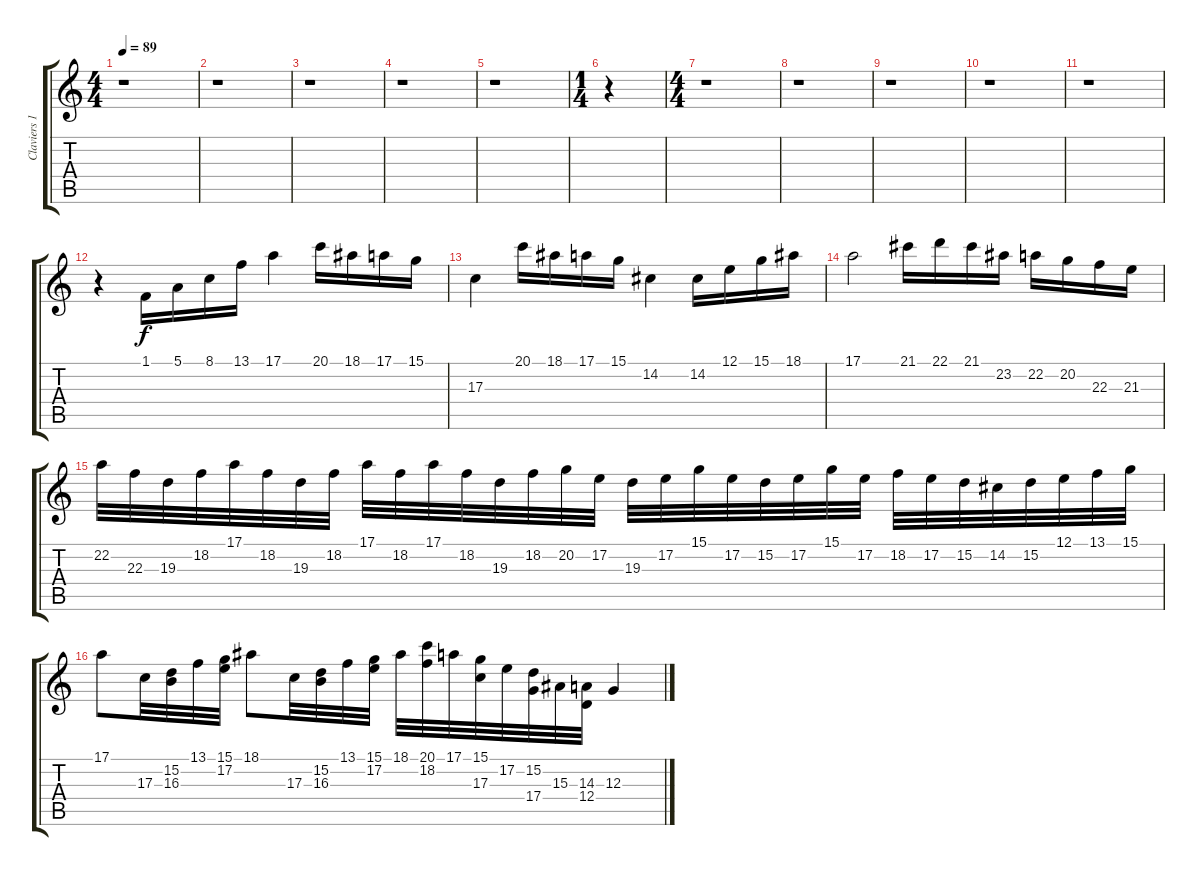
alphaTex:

\track ("Claviers 1" "Claviers 1") {instrument harpsichord}
\staff {score tabs}
\tuning (E4 B3 G3 D3 A2 E2) {hide}
\ts (4 4)
\tempo 89
\clef g2
\ks c
r.1{dy f} |
r.1 |
r.1 |
r.1 |
r.1 |
\ts (1 4)
r.4 |
\ts (4 4)
r.1 |
r.1 |
r.1 |
r.1 |
r.1 |
r.4 1.1.16{volume 12 balance 8} 5.1.16 8.1.16 13.1.16 17.1.4 20.1.16 18.1.16 17.1.16 15.1.16 |
17.3.4 20.1.16{volume 12 balance 8} 18.1.16 17.1.16 15.1.16 14.2.4 14.2.16 12.1.16 15.1.16 18.1.16 |
17.1.2 21.1.16 22.1.16 21.1.16 23.2.16 22.2.16 20.2.16 22.3.16 21.3.16 |
22.2.32{volume 16 balance 8 instrument lead2sawtooth} 22.3.32 19.3.32 18.2.32 17.1.32 18.2.32 19.3.32 18.2.32 17.1.32 18.2.32 17.1.32 18.2.32 19.3.32 18.2.32 20.2.32 17.2.32 19.3.32 17.2.32 15.1.32 17.2.32 15.2.32 17.2.32 15.1.32 17.2.32 18.2.32 17.2.32{volume 16 balance 8} 15.2.32 14.2.32 15.2.32 12.1.32 13.1.32 15.1.32 |
17.1.8 17.3.32 (15.2 16.3).32 13.1.32 (15.1 17.2).32 18.1.8 17.3.32 (15.2 16.3).32 13.1.32 (15.1 17.2).32 18.1.32 (20.1 18.2).32 17.1.32 (15.1 17.3).32 17.2.32 (15.2 17.4).32 15.3.32 (14.3 12.4).32 12.3.4
